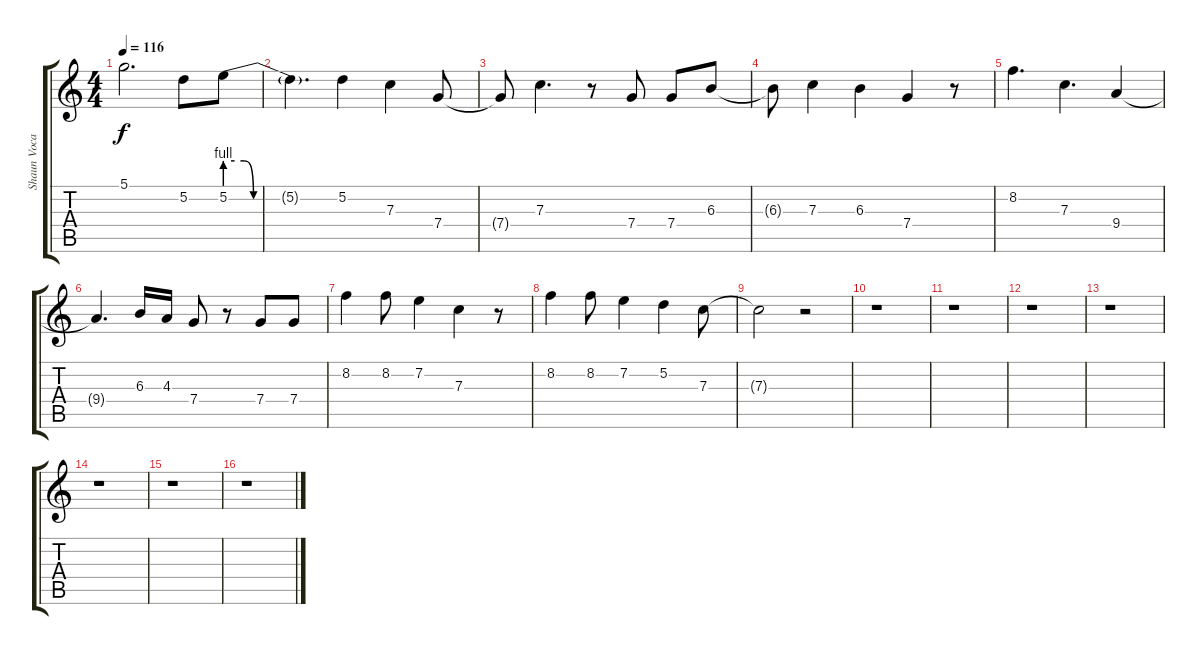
\track ("Shaun Vocals" "Shaun Voca") {instrument overdrivenguitar}
\staff {score tabs}
\tuning (D4 A3 F3 C3 G2 C2) {hide}
\ts (4 4)
\tempo 116
\clef g2
\ks c
5.1.2{d dy f} 5.2.8 5.2{be (custom 0 4 5 4 10 4 15 0 30 0 60 0)}.8 |
5.2{t}.4{d} 5.2.4 7.3.4 7.4.8 |
7.4{t}.8 7.3.4{d} r.8 7.4.8 7.4.8 6.3.8 |
6.3{t}.8 7.3.4 6.3.4 7.4.4 r.8 |
8.2.4{d} 7.3.4{d} 9.4.4 |
9.4{t}.4{d} 6.3.16 4.3.16 7.4.8 r.8 7.4.8 7.4.8 |
8.2.4 8.2.8 7.2.4 7.3.4 r.8 |
8.2.4 8.2.8 7.2.4 5.2.4 7.3.8 |
7.3{t}.2 r.2 |
r.1 |
r.1 |
r.1 |
r.1 |
r.1 |
r.1 |
r.1
